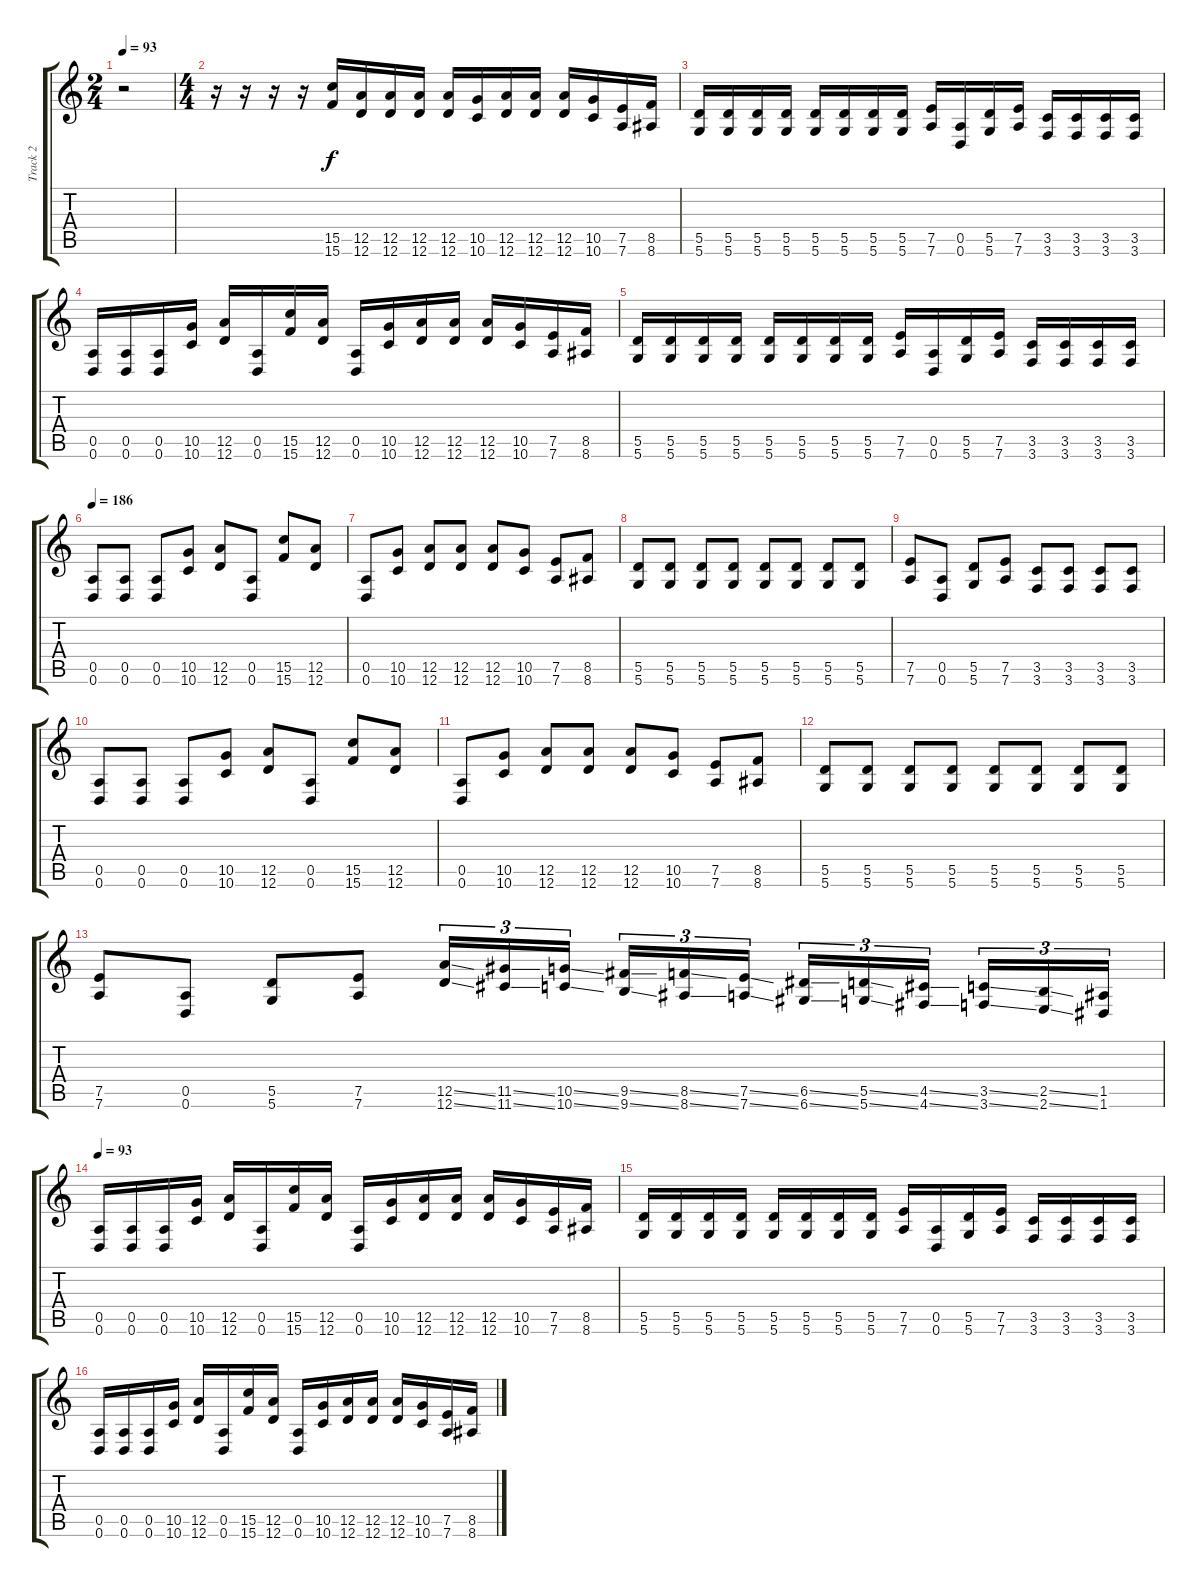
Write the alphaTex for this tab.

\track ("Track 2" "Track 2") {instrument distortionguitar}
\staff {score tabs}
\tuning (E4 B3 G3 D3 A2 D2) {hide}
\ts (2 4)
\tempo 93
\clef g2
\ks c
r.2{dy f} |
\ts (4 4)
r.16 r.16 r.16 r.16 (15.5 15.6).16 (12.5 12.6).16 (12.5 12.6).16 (12.5 12.6).16 (12.5 12.6).16 (10.5 10.6).16 (12.5 12.6).16 (12.5 12.6).16 (12.5 12.6).16 (10.5 10.6).16 (7.5 7.6).16 (8.5 8.6).16 |
(5.5 5.6).16 (5.5 5.6).16 (5.5 5.6).16 (5.5 5.6).16 (5.5 5.6).16 (5.5 5.6).16 (5.5 5.6).16 (5.5 5.6).16 (7.5 7.6).16 (0.5 0.6).16 (5.5 5.6).16 (7.5 7.6).16 (3.5 3.6).16 (3.5 3.6).16 (3.5 3.6).16 (3.5 3.6).16 |
(0.5 0.6).16 (0.5 0.6).16 (0.5 0.6).16 (10.5 10.6).16 (12.5 12.6).16 (0.5 0.6).16 (15.5 15.6).16 (12.5 12.6).16 (0.5 0.6).16 (10.5 10.6).16 (12.5 12.6).16 (12.5 12.6).16 (12.5 12.6).16 (10.5 10.6).16 (7.5 7.6).16 (8.5 8.6).16 |
(5.5 5.6).16 (5.5 5.6).16 (5.5 5.6).16 (5.5 5.6).16 (5.5 5.6).16 (5.5 5.6).16 (5.5 5.6).16 (5.5 5.6).16 (7.5 7.6).16 (0.5 0.6).16 (5.5 5.6).16 (7.5 7.6).16 (3.5 3.6).16 (3.5 3.6).16 (3.5 3.6).16 (3.5 3.6).16 |
\tempo 186
(0.5 0.6).8 (0.5 0.6).8 (0.5 0.6).8 (10.5 10.6).8 (12.5 12.6).8 (0.5 0.6).8 (15.5 15.6).8 (12.5 12.6).8 |
(0.5 0.6).8 (10.5 10.6).8 (12.5 12.6).8 (12.5 12.6).8 (12.5 12.6).8 (10.5 10.6).8 (7.5 7.6).8 (8.5 8.6).8 |
(5.5 5.6).8 (5.5 5.6).8 (5.5 5.6).8 (5.5 5.6).8 (5.5 5.6).8 (5.5 5.6).8 (5.5 5.6).8 (5.5 5.6).8 |
(7.5 7.6).8 (0.5 0.6).8 (5.5 5.6).8 (7.5 7.6).8 (3.5 3.6).8 (3.5 3.6).8 (3.5 3.6).8 (3.5 3.6).8 |
(0.5 0.6).8 (0.5 0.6).8 (0.5 0.6).8 (10.5 10.6).8 (12.5 12.6).8 (0.5 0.6).8 (15.5 15.6).8 (12.5 12.6).8 |
(0.5 0.6).8 (10.5 10.6).8 (12.5 12.6).8 (12.5 12.6).8 (12.5 12.6).8 (10.5 10.6).8 (7.5 7.6).8 (8.5 8.6).8 |
(5.5 5.6).8 (5.5 5.6).8 (5.5 5.6).8 (5.5 5.6).8 (5.5 5.6).8 (5.5 5.6).8 (5.5 5.6).8 (5.5 5.6).8 |
(7.5 7.6).8 (0.5 0.6).8 (5.5 5.6).8 (7.5 7.6).8 (12.5{ss} 12.6{ss}).16{tu (3 2)} (11.5{ss} 11.6{ss}).16{tu (3 2)} (10.5{ss} 10.6{ss}).16{tu (3 2)} (9.5{ss} 9.6{ss}).16{tu (3 2)} (8.5{ss} 8.6{ss}).16{tu (3 2)} (7.5{ss} 7.6{ss}).16{tu (3 2)} (6.5{ss} 6.6{ss}).16{tu (3 2)} (5.5{ss} 5.6{ss}).16{tu (3 2)} (4.5{ss} 4.6{ss}).16{tu (3 2)} (3.5{ss} 3.6{ss}).16{tu (3 2)} (2.5{ss} 2.6{ss}).16{tu (3 2)} (1.5 1.6).16{tu (3 2)} |
\tempo 93
(0.5 0.6).16 (0.5 0.6).16 (0.5 0.6).16 (10.5 10.6).16 (12.5 12.6).16 (0.5 0.6).16 (15.5 15.6).16 (12.5 12.6).16 (0.5 0.6).16 (10.5 10.6).16 (12.5 12.6).16 (12.5 12.6).16 (12.5 12.6).16 (10.5 10.6).16 (7.5 7.6).16 (8.5 8.6).16 |
(5.5 5.6).16 (5.5 5.6).16 (5.5 5.6).16 (5.5 5.6).16 (5.5 5.6).16 (5.5 5.6).16 (5.5 5.6).16 (5.5 5.6).16 (7.5 7.6).16 (0.5 0.6).16 (5.5 5.6).16 (7.5 7.6).16 (3.5 3.6).16 (3.5 3.6).16 (3.5 3.6).16 (3.5 3.6).16 |
(0.5 0.6).16 (0.5 0.6).16 (0.5 0.6).16 (10.5 10.6).16 (12.5 12.6).16 (0.5 0.6).16 (15.5 15.6).16 (12.5 12.6).16 (0.5 0.6).16 (10.5 10.6).16 (12.5 12.6).16 (12.5 12.6).16 (12.5 12.6).16 (10.5 10.6).16 (7.5 7.6).16 (8.5 8.6).16
